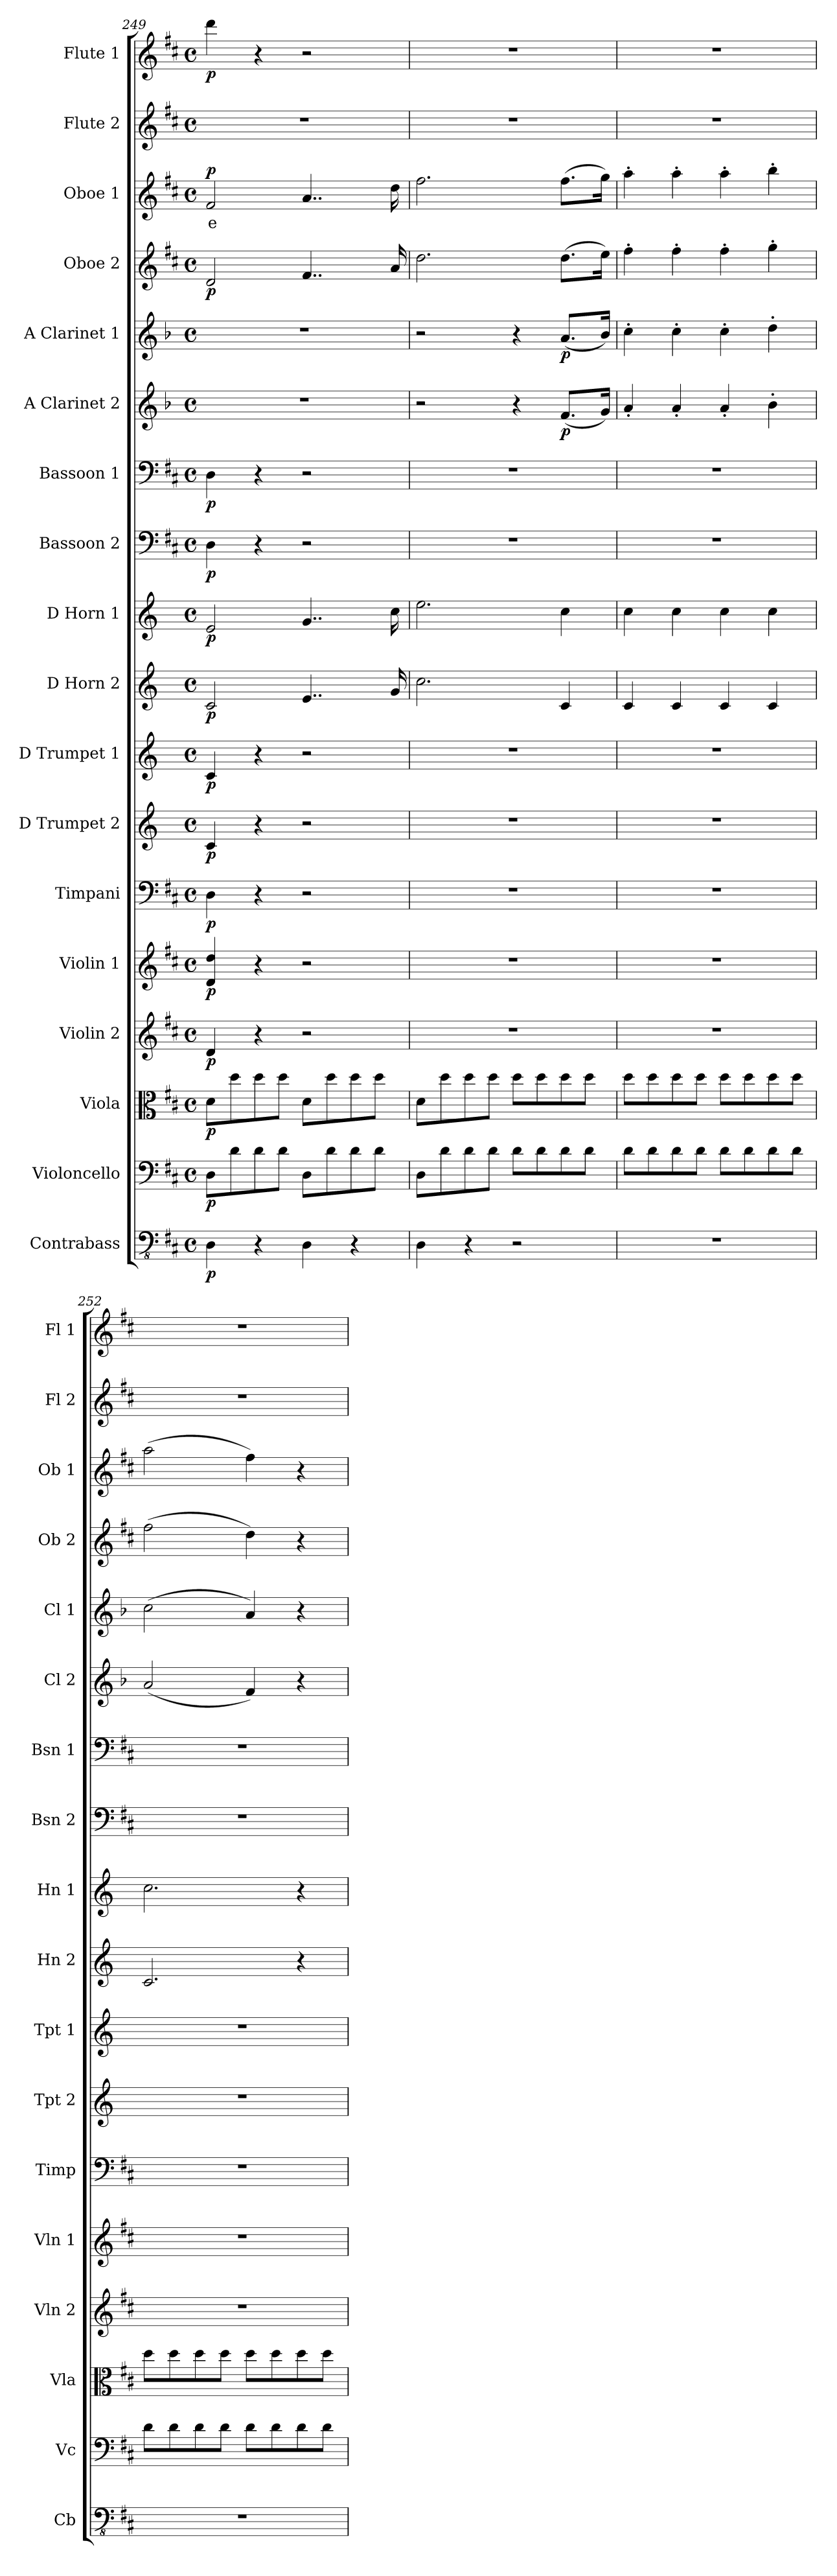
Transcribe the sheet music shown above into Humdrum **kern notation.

**kern	**dynam	**kern	**dynam	**kern	**dynam	**kern	**dynam	**kern	**dynam	**kern	**dynam	**kern	**dynam	**kern	**dynam	**kern	**dynam	**kern	**dynam	**kern	**dynam	**kern	**dynam	**kern	**dynam	**kern	**dynam	**kern	**dynam	**kern	**text	**dynam	**kern	**kern	**dynam
*part18	*part18	*part17	*part17	*part16	*part16	*part15	*part15	*part14	*part14	*part13	*part13	*part12	*part12	*part11	*part11	*part10	*part10	*part9	*part9	*part8	*part8	*part7	*part7	*part6	*part6	*part5	*part5	*part4	*part4	*part3	*part3	*part3	*part2	*part1	*part1
*staff18	*staff18	*staff17	*staff17	*staff16	*staff16	*staff15	*staff15	*staff14	*staff14	*staff13	*staff13	*staff12	*staff12	*staff11	*staff11	*staff10	*staff10	*staff9	*staff9	*staff8	*staff8	*staff7	*staff7	*staff6	*staff6	*staff5	*staff5	*staff4	*staff4	*staff3	*staff3	*staff3	*staff2	*staff1	*staff1
*I"Contrabass	*	*I"Violoncello	*	*I"Viola	*	*I"Violin 2	*	*I"Violin 1	*	*I"Timpani	*	*I"D Trumpet 2	*	*I"D Trumpet 1	*	*I"D Horn 2	*	*I"D Horn 1	*	*I"Bassoon 2	*	*I"Bassoon 1	*	*I"A Clarinet 2	*	*I"A Clarinet 1	*	*I"Oboe 2	*	*I"Oboe 1	*	*	*I"Flute 2	*I"Flute 1	*
*I'Cb	*	*I'Vc	*	*I'Vla	*	*I'Vln 2	*	*I'Vln 1	*	*I'Timp	*	*I'Tpt 2	*	*I'Tpt 1	*	*I'Hn 2	*	*I'Hn 1	*	*I'Bsn 2	*	*I'Bsn 1	*	*I'Cl 2	*	*I'Cl 1	*	*I'Ob 2	*	*I'Ob 1	*	*	*I'Fl 2	*I'Fl 1	*
*clefFv4	*	*clefF4	*	*clefC3	*	*clefG2	*	*clefG2	*	*clefF4	*	*clefG2	*	*clefG2	*	*clefG2	*	*clefG2	*	*clefF4	*	*clefF4	*	*clefG2	*	*clefG2	*	*clefG2	*	*clefG2	*	*	*clefG2	*clefG2	*
*	*	*	*	*	*	*	*	*	*	*	*	*ITrd-1c-2	*	*ITrd-1c-2	*	*ITrd6c10	*	*ITrd6c10	*	*	*	*	*	*ITrd2c3	*	*ITrd2c3	*	*	*	*	*	*	*	*	*
*k[f#c#]	*	*k[f#c#]	*	*k[f#c#]	*	*k[f#c#]	*	*k[f#c#]	*	*k[f#c#]	*	*k[f#c#]	*	*k[f#c#]	*	*k[f#c#]	*	*k[f#c#]	*	*k[f#c#]	*	*k[f#c#]	*	*k[f#c#]	*	*k[f#c#]	*	*k[f#c#]	*	*k[f#c#]	*	*	*k[f#c#]	*k[f#c#]	*
*M4/4	*	*M4/4	*	*M4/4	*	*M4/4	*	*M4/4	*	*M4/4	*	*M4/4	*	*M4/4	*	*M4/4	*	*M4/4	*	*M4/4	*	*M4/4	*	*M4/4	*	*M4/4	*	*M4/4	*	*M4/4	*	*	*M4/4	*M4/4	*
*met(c)	*	*met(c)	*	*met(c)	*	*met(c)	*	*met(c)	*	*met(c)	*	*met(c)	*	*met(c)	*	*met(c)	*	*met(c)	*	*met(c)	*	*met(c)	*	*met(c)	*	*met(c)	*	*met(c)	*	*met(c)	*	*	*met(c)	*met(c)	*
=249	=249	=249	=249	=249	=249	=249	=249	=249	=249	=249	=249	=249	=249	=249	=249	=249	=249	=249	=249	=249	=249	=249	=249	=249	=249	=249	=249	=249	=249	=249	=249	=249	=249	=249	=249
!	!LO:DY:b	!	!LO:DY:b	!	!LO:DY:b	!	!LO:DY:b	!	!LO:DY:b	!	!LO:DY:b	!	!LO:DY:b	!	!LO:DY:b	!	!LO:DY:b	!	!LO:DY:b	!	!LO:DY:b	!	!LO:DY:b	!	!	!	!	!	!LO:DY:b	!	!LO:LY:b:color=#FF0000	!LO:DY:b	!	!	!LO:DY:b
4DD\	p	8D\L	p	8d\L	p	4d/	p	4d/ 4dd/	p	4D\	p	4d/	p	4d/	p	2D/	p	2F#/	p	4D\	p	4D\	p	1r	.	1r	.	2d/	p	2f#/	e	p	1r	4ddd\	p
.	.	8d\	.	8dd\	.	.	.	.	.	.	.	.	.	.	.	.	.	.	.	.	.	.	.	.	.	.	.	.	.	.	.	.	.	.	.
4r	.	8d\	.	8dd\	.	4r	.	4r	.	4r	.	4r	.	4r	.	.	.	.	.	4r	.	4r	.	.	.	.	.	.	.	.	.	.	.	4r	.
.	.	8d\J	.	8dd\J	.	.	.	.	.	.	.	.	.	.	.	.	.	.	.	.	.	.	.	.	.	.	.	.	.	.	.	.	.	.	.
4DD\	.	8D\L	.	8d\L	.	2r	.	2r	.	2r	.	2r	.	2r	.	4..F#/	.	4..A/	.	2r	.	2r	.	.	.	.	.	4..f#/	.	4..a/	.	.	.	2r	.
.	.	8d\	.	8dd\	.	.	.	.	.	.	.	.	.	.	.	.	.	.	.	.	.	.	.	.	.	.	.	.	.	.	.	.	.	.	.
4r	.	8d\	.	8dd\	.	.	.	.	.	.	.	.	.	.	.	.	.	.	.	.	.	.	.	.	.	.	.	.	.	.	.	.	.	.	.
.	.	8d\J	.	8dd\J	.	.	.	.	.	.	.	.	.	.	.	.	.	.	.	.	.	.	.	.	.	.	.	.	.	.	.	.	.	.	.
.	.	.	.	.	.	.	.	.	.	.	.	.	.	.	.	16A/	.	16d\	.	.	.	.	.	.	.	.	.	16a/	.	16dd\	.	.	.	.	.
=250	=250	=250	=250	=250	=250	=250	=250	=250	=250	=250	=250	=250	=250	=250	=250	=250	=250	=250	=250	=250	=250	=250	=250	=250	=250	=250	=250	=250	=250	=250	=250	=250	=250	=250	=250
4DD\	.	8D\L	.	8d\L	.	1r	.	1r	.	1r	.	1r	.	1r	.	2.d\	.	2.f#\	.	1r	.	1r	.	2r	.	2r	.	2.dd\	.	2.ff#\	.	.	1r	1r	.
.	.	8d\	.	8dd\	.	.	.	.	.	.	.	.	.	.	.	.	.	.	.	.	.	.	.	.	.	.	.	.	.	.	.	.	.	.	.
4r	.	8d\	.	8dd\	.	.	.	.	.	.	.	.	.	.	.	.	.	.	.	.	.	.	.	.	.	.	.	.	.	.	.	.	.	.	.
.	.	8d\J	.	8dd\J	.	.	.	.	.	.	.	.	.	.	.	.	.	.	.	.	.	.	.	.	.	.	.	.	.	.	.	.	.	.	.
2r	.	8d\L	.	8dd\L	.	.	.	.	.	.	.	.	.	.	.	.	.	.	.	.	.	.	.	4r	.	4r	.	.	.	.	.	.	.	.	.
.	.	8d\	.	8dd\	.	.	.	.	.	.	.	.	.	.	.	.	.	.	.	.	.	.	.	.	.	.	.	.	.	.	.	.	.	.	.
!	!	!	!	!	!	!	!	!	!	!	!	!	!	!	!	!	!	!	!	!	!	!	!	!	!LO:DY:b	!	!LO:DY:b	!	!	!	!	!	!	!	!
.	.	8d\	.	8dd\	.	.	.	.	.	.	.	.	.	.	.	4D/	.	4d\	.	.	.	.	.	(8.d/L	p	(8.f#/L	p	(8.dd\L	.	(8.ff#\L	.	.	.	.	.
.	.	8d\J	.	8dd\J	.	.	.	.	.	.	.	.	.	.	.	.	.	.	.	.	.	.	.	.	.	.	.	.	.	.	.	.	.	.	.
.	.	.	.	.	.	.	.	.	.	.	.	.	.	.	.	.	.	.	.	.	.	.	.	16e/Jk)	.	16g/Jk)	.	16ee\Jk)	.	16gg\Jk)	.	.	.	.	.
=251	=251	=251	=251	=251	=251	=251	=251	=251	=251	=251	=251	=251	=251	=251	=251	=251	=251	=251	=251	=251	=251	=251	=251	=251	=251	=251	=251	=251	=251	=251	=251	=251	=251	=251	=251
1r	.	8d\L	.	8dd\L	.	1r	.	1r	.	1r	.	1r	.	1r	.	4D/	.	4d\	.	1r	.	1r	.	4f#'/	.	4a'\	.	4ff#'\	.	4aa'\	.	.	1r	1r	.
.	.	8d\	.	8dd\	.	.	.	.	.	.	.	.	.	.	.	.	.	.	.	.	.	.	.	.	.	.	.	.	.	.	.	.	.	.	.
.	.	8d\	.	8dd\	.	.	.	.	.	.	.	.	.	.	.	4D/	.	4d\	.	.	.	.	.	4f#'/	.	4a'\	.	4ff#'\	.	4aa'\	.	.	.	.	.
.	.	8d\J	.	8dd\J	.	.	.	.	.	.	.	.	.	.	.	.	.	.	.	.	.	.	.	.	.	.	.	.	.	.	.	.	.	.	.
.	.	8d\L	.	8dd\L	.	.	.	.	.	.	.	.	.	.	.	4D/	.	4d\	.	.	.	.	.	4f#'/	.	4a'\	.	4ff#'\	.	4aa'\	.	.	.	.	.
.	.	8d\	.	8dd\	.	.	.	.	.	.	.	.	.	.	.	.	.	.	.	.	.	.	.	.	.	.	.	.	.	.	.	.	.	.	.
.	.	8d\	.	8dd\	.	.	.	.	.	.	.	.	.	.	.	4D/	.	4d\	.	.	.	.	.	4g'\	.	4b'\	.	4gg'\	.	4bb'\	.	.	.	.	.
.	.	8d\J	.	8dd\J	.	.	.	.	.	.	.	.	.	.	.	.	.	.	.	.	.	.	.	.	.	.	.	.	.	.	.	.	.	.	.
!!LO:PB:g=z
=252	=252	=252	=252	=252	=252	=252	=252	=252	=252	=252	=252	=252	=252	=252	=252	=252	=252	=252	=252	=252	=252	=252	=252	=252	=252	=252	=252	=252	=252	=252	=252	=252	=252	=252	=252
1r	.	8d\L	.	8dd\L	.	1r	.	1r	.	1r	.	1r	.	1r	.	2.D/	.	2.d\	.	1r	.	1r	.	(2f#/	.	(2a\	.	(2ff#\	.	(2aa\	.	.	1r	1r	.
.	.	8d\	.	8dd\	.	.	.	.	.	.	.	.	.	.	.	.	.	.	.	.	.	.	.	.	.	.	.	.	.	.	.	.	.	.	.
.	.	8d\	.	8dd\	.	.	.	.	.	.	.	.	.	.	.	.	.	.	.	.	.	.	.	.	.	.	.	.	.	.	.	.	.	.	.
.	.	8d\J	.	8dd\J	.	.	.	.	.	.	.	.	.	.	.	.	.	.	.	.	.	.	.	.	.	.	.	.	.	.	.	.	.	.	.
.	.	8d\L	.	8dd\L	.	.	.	.	.	.	.	.	.	.	.	.	.	.	.	.	.	.	.	4d/)	.	4f#/)	.	4dd\)	.	4ff#\)	.	.	.	.	.
.	.	8d\	.	8dd\	.	.	.	.	.	.	.	.	.	.	.	.	.	.	.	.	.	.	.	.	.	.	.	.	.	.	.	.	.	.	.
.	.	8d\	.	8dd\	.	.	.	.	.	.	.	.	.	.	.	4r	.	4r	.	.	.	.	.	4r	.	4r	.	4r	.	4r	.	.	.	.	.
.	.	8d\J	.	8dd\J	.	.	.	.	.	.	.	.	.	.	.	.	.	.	.	.	.	.	.	.	.	.	.	.	.	.	.	.	.	.	.
=	=	=	=	=	=	=	=	=	=	=	=	=	=	=	=	=	=	=	=	=	=	=	=	=	=	=	=	=	=	=	=	=	=	=	=
*-	*-	*-	*-	*-	*-	*-	*-	*-	*-	*-	*-	*-	*-	*-	*-	*-	*-	*-	*-	*-	*-	*-	*-	*-	*-	*-	*-	*-	*-	*-	*-	*-	*-	*-	*-
